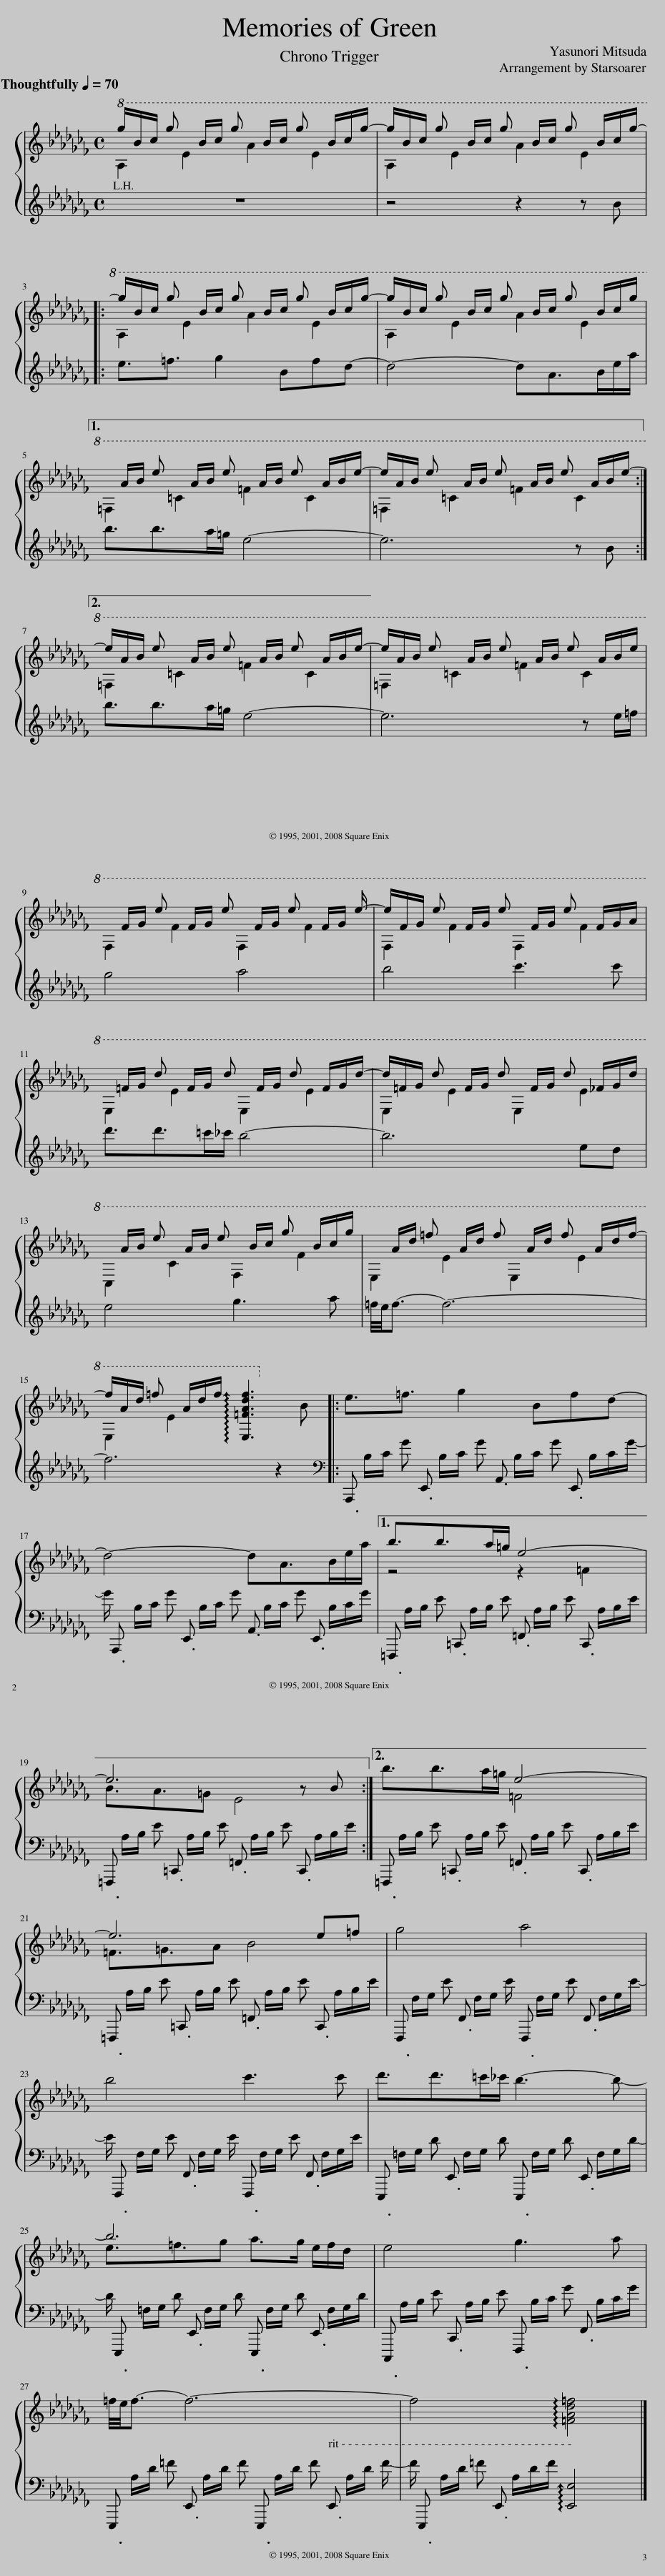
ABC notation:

X:1
%%score { ( 1 2 ) | ( 3 4 ) }
L:1/8
Q:1/4=70
M:4/4
I:linebreak $
K:Cb
V:1 treble
V:2 treble
V:3 treble
V:4 treble
V:1
!8va(! g'/b/c'/ g' b/c'/ g' b/c'/ g' b/c'/g'/- | g'/b/c'/ g' b/c'/ g' b/c'/ g' b/c'/g'/- |:$ g'/b/c'/ g' b/c'/ g' b/c'/ g' b/c'/g'/- | g'/b/c'/ g' b/c'/ g' b/c'/ g' b/c'/g'/ |1$ x/ a/b/ e' a/b/ e' a/b/ e' a/b/e'/- | %5
 e'/a/b/ e' a/b/ e' a/b/ e' a/b/e'/- :|2$ e'/a/b/ e' a/b/ e' a/b/ e' a/b/e'/- || e'/a/b/ e' a/b/ e' a/b/ e' a/b/e'/ |$!mp!!<(! x/ f/g/ e' f/g/ e' f/g/ e' f/g/ e'/- | e'/f/g/ e' f/g/ e' f/g/ e' f/g/!<)!!mf!a/ |$ %10
 x/ =f/g/ d' f/g/ d' f/g/ d' f/g/d'/- | d'/!>(!=f/g/ d' f/g/ d' f/g/ d' _f/g/d'/ |$ x/ a/b/ e' a/b/ e' b/c'/ g' b/c'/g'/ | x/ a/d'/ =f' a/d'/ f' a/d'/ f' a/d'/f'/- |$ f'/a/d'/ =f' a/d'/f'/!>)!!mp! !arpeggio![E=fad'f']3!8va)!!mf! B |: %15
 e3/2=f3/2 g2 Bfd- |$ d4- dA>Be/a/ |1 b3/2b>a=g/ e4- |$ e6 z B :|2 b3/2b>a=g/ e4- ||$ %20
 e6 e=f!mf! | g4 a4 |$ b4 c'3 c' | d'3/2d'>=c'_c'/ b3- b- |$ b6 x x | %25
!mf! e4 g3 a |$ =f/4e/4f3/2- f6-!mf![Q:1/4=70][Q:1/4=68] | f4[Q:1/4=55] !arpeggio![=FAd=f]4[Q:1/4=65][Q:1/4=60] |] %28
V:2
!8va(! A2 e2 a2 e2 | A2 e2 a2 e2 |:$ A2 e2 a2 e2 | A2 e2 a2 e2 |1$ =F2 =c2 =f2 c2 | %5
 =F2 =c2 =f2 c2 :|2$ =F2 =c2 =f2 c2 || =F2 =c2 =f2 c2 |$ F2 f2 F2 f2 | F2 f2 F2 f2 |$ %10
 E2 e2 E2 e2 | E2 e2 E2 e2 |$ C2 c2 F2 f2 | E2 e2 E2 e2 |$ E2 e2 x4!8va)! |: %15
 x8 |$ x8 |1 z4 z2 =F2 |$ B3/2A3/2=G E4 :|2 x4 =F4 ||$ %20
 =F3/2=G3/2A B4 | x8 |$ x8 | x8 |$ e3/2=f3/2g a>g e/f/d/ x/ | %25
 x8 |$ x8 | x8 |] %28
V:3
!mp! z8 | z4 z2 z B |:$ e3/2=f3/2 g2 Bfd- | d4- dA>Be/a/ |1$ b3/2b>a=g/ e4- | %5
 e6 z B :|2$ b3/2b>a=g/ e4- || e6 z e/=f/ |$ g4 a4 | b4 c'3 c' |$ %10
 d'3/2d'>=c'_c'/ b4- | b6 ed |$ e4 g3 a | =f/4e/4f3/2- f6- |$ f6 z2 |: %15
[K:bass] .A,,, x .E,, x .A,, x .E,, x |$ .A,,, x .E,, x .A,, x .E,, x |1 .=F,,, x .=C,, x .=F,, x .C,, x |$ .=F,,, x .=C,, x .=F,, x .C,, x :|2 .=F,,, x .=C,, x .=F,, x .C,, x ||$ %20
 .=F,,, x .=C,, x .=F,, x .C,, x | .F,,, x .F,, x .F,,, x .F,, x |$ .F,,, x .F,, x .F,,, x .F,, x | .E,,, x .E,, x .E,,, x .E,, x |$ .E,,, x .E,, x .E,,, x .E,, x | %25
 .C,,, x .C,, x .F,,, x .F,, x |$ .E,,, x .E,, x .E,,, x .E,, x | .E,,, x .E,, x !arpeggio![E,,E,]4 |] %28
V:4
 x8 | x8 |:$ x8 | x8 |1$ x8 | %5
 x8 :|2$ x8 || x8 |$ x8 | x8 |$ %10
 x8 | x8 |$ x8 | x8 |$ x8 |: %15
[K:bass] x/ B,/C/ G B,/C/ G B,/C/ G B,/C/G/- |$ G/ B,/C/ G B,/C/ G B,/C/ G B,/C/G/ |1 x/ A,/B,/ E A,/B,/ E A,/B,/ E A,/B,/E/ |$ x/ A,/B,/ E A,/B,/ E A,/B,/ E A,/B,/E/ :|2 x/ A,/B,/ E A,/B,/ E!mf! A,/B,/ E A,/B,/E/ ||$ %20
 x/ A,/B,/ E A,/B,/ E A,/B,/ E A,/B,/E/ | x/ F,/G,/ E F,/G,/ E/ x/ F,/G,/ E F,/G,/E/- |$ E/ F,/G,/ E F,/G,/ E/ x/ F,/G,/ E F,/G,/E/ | x/ =F,/G,/ D F,/G,/ D F,/G,/ D F,/G,/D/- |$ D/ =F,/G,/ D F,/G,/ D F,/G,/ D F,/G,/D/ | %25
 x/ A,/B,/ E A,/B,/ E B,/C/ G B,/C/G/ |$ x/ A,/D/ =F A,/D/ F A,/D/ F A,/D/ F/- | F/ A,/D/ =F A,/D/F/ x3 x |] %28
